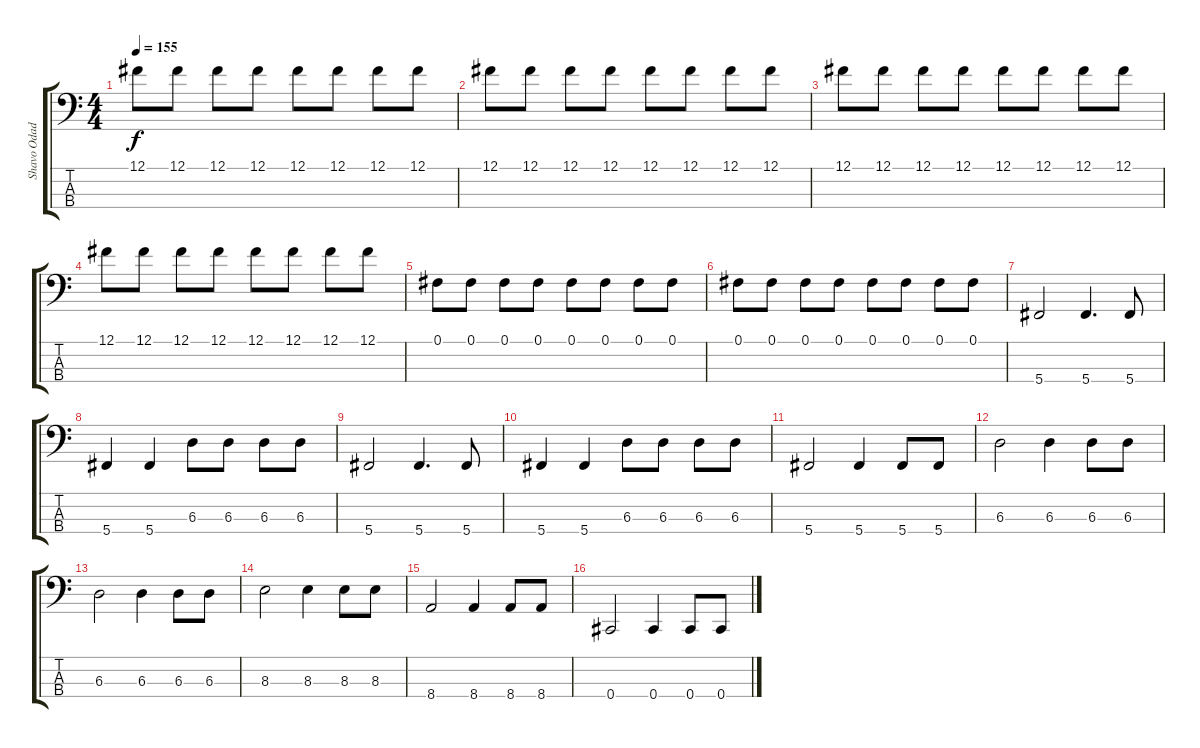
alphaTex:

\track ("Shavo Odadjian - Bass" "Shavo Odad") {instrument electricbasspick}
\staff {score tabs}
\tuning (Gb2 Db2 Ab1 Db1) {hide}
\ts (4 4)
\tempo 155
\clef f4
\ks c
12.1.8{dy f} 12.1.8 12.1.8 12.1.8 12.1.8 12.1.8 12.1.8 12.1.8 |
12.1.8 12.1.8 12.1.8 12.1.8 12.1.8 12.1.8 12.1.8 12.1.8 |
12.1.8 12.1.8 12.1.8 12.1.8 12.1.8 12.1.8 12.1.8 12.1.8 |
12.1.8 12.1.8 12.1.8 12.1.8 12.1.8 12.1.8 12.1.8 12.1.8 |
0.1.8 0.1.8 0.1.8 0.1.8 0.1.8 0.1.8 0.1.8 0.1.8 |
0.1.8 0.1.8 0.1.8 0.1.8 0.1.8 0.1.8 0.1.8 0.1.8 |
5.4.2 5.4.4{d} 5.4.8 |
5.4.4 5.4.4 6.3.8 6.3.8 6.3.8 6.3.8 |
5.4.2 5.4.4{d} 5.4.8 |
5.4.4 5.4.4 6.3.8 6.3.8 6.3.8 6.3.8 |
5.4.2 5.4.4 5.4.8 5.4.8 |
6.3.2 6.3.4 6.3.8 6.3.8 |
6.3.2 6.3.4 6.3.8 6.3.8 |
8.3.2 8.3.4 8.3.8 8.3.8 |
8.4.2 8.4.4 8.4.8 8.4.8 |
0.4.2 0.4.4 0.4.8 0.4.8
